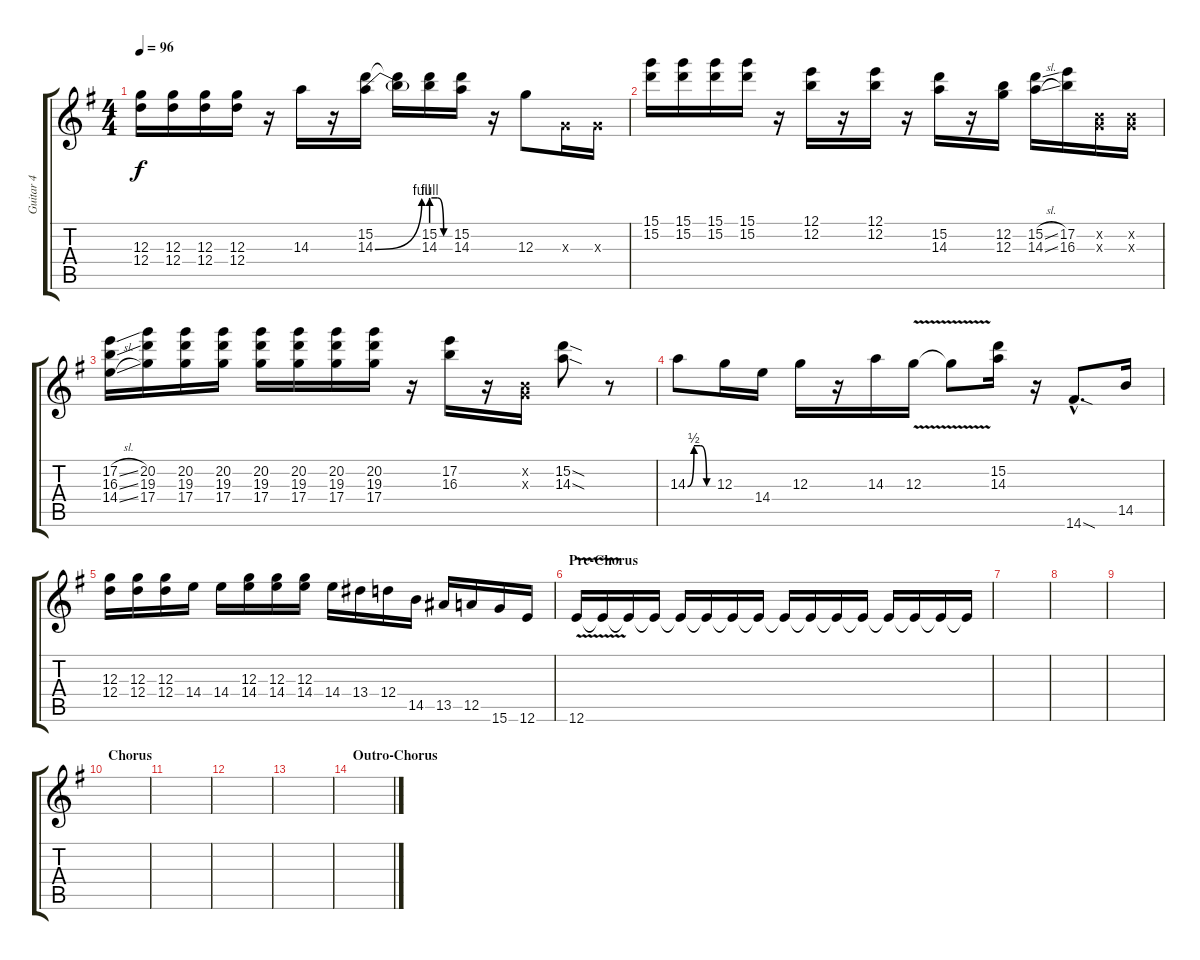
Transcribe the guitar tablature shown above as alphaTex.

\track ("Guitar 4" "Guitar 4") {instrument distortionguitar}
\staff {score tabs}
\tuning (E4 B3 G3 D3 A2 E2) {hide}
\ts (4 4)
\tempo 96
\clef g2
\ks g
(12.3 12.4).16{dy f} (12.3 12.4).16 (12.3 12.4).16 (12.3 12.4).16 r.16 14.3.16 r.16 (15.2 14.3{be (bend 0 0 60 4)}).16 (15.2{t} 14.3{t}).16 (15.2 14.3{be (custom 0 4 20 4 40 0 60 0)}).16 (15.2 14.3).16 r.16 12.3.8 0.3{x}.16 0.3{x}.16 |
(15.1 15.2).16 (15.1 15.2).16 (15.1 15.2).16 (15.1 15.2).16 r.16 (12.1 12.2).16 r.16 (12.1 12.2).16 r.16 (15.2 14.3).16 r.16 (12.2 12.3).16 (15.2{sl} 14.3{sl}).16 (17.2 16.3).16 (0.2{x} 0.3{x}).16 (0.2{x} 0.3{x}).16 |
(17.2{sl} 16.3{sl} 14.4{sl}).16 (20.2 19.3 17.4).16 (20.2 19.3 17.4).16 (20.2 19.3 17.4).16 (20.2 19.3 17.4).16 (20.2 19.3 17.4).16 (20.2 19.3 17.4).16 (20.2 19.3 17.4).16 r.16 (17.2 16.3).16 r.16 (0.2{x} 0.3{x}).16 (15.2{sod} 14.3{sod}).8 r.8 |
14.3{be (custom 0 0 15 2 30 2 45 0 60 0)}.8 12.3.16 14.4.16 12.3.16 r.16 14.3.16 12.3{v}.16 12.3{t}.8 (15.2 14.3).16 r.16 14.6{sod hac}.8{d} 14.5.16 |
(12.3 12.4).16 (12.3 12.4).16 (12.3 12.4).16 14.4.16 14.4.16 (12.3 14.4).16 (12.3 14.4).16 (12.3 14.4).16 14.4.16 13.4.16 12.4.16 14.5.16 13.5.16 12.5.16 15.6.16 12.6.16 |
\section ("" "Pre-Chorus")
12.6{v}.16 12.6{t}.16{volume 14} 12.6{t}.16{volume 13} 12.6{t}.16{volume 12} 12.6{t}.16{volume 11} 12.6{t}.16{volume 10} 12.6{t}.16{volume 9} 12.6{t}.16{volume 8} 12.6{t}.16{volume 7} 12.6{t}.16{volume 6} 12.6{t}.16{volume 5} 12.6{t}.16{volume 4} 12.6{t}.16{volume 3} 12.6{t}.16{volume 2} 12.6{t}.16{volume 1} 12.6{t}.16{volume 0} |
|
|
|
\section ("" "Chorus")
|
|
|
|
\section ("" "Outro-Chorus")
